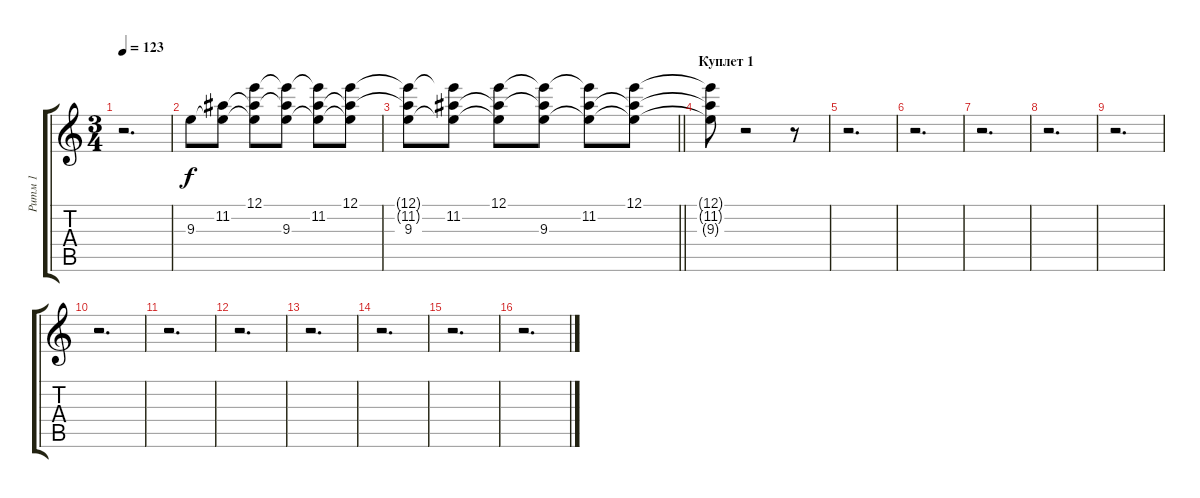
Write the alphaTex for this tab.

\track ("Ритм 1" "Ритм 1") {instrument distortionguitar}
\staff {score tabs}
\tuning (E4 B3 G3 D3 A2 E2) {hide}
\ts (3 4)
\tempo 123
\clef g2
\ks c
r.2{d dy f} |
9.3.8 (11.2 9.3{t}).8 (12.1 11.2{t} 9.3{t}).8 (12.1{t} 11.2{t} 9.3).8 (12.1{t} 11.2 9.3{t}).8 (12.1 11.2{t} 9.3{t}).8 |
\barLineRight lightlight
(12.1{t} 11.2{t} 9.3).8 (12.1{t} 11.2 9.3{t}).8 (12.1 11.2{t} 9.3{t}).8 (12.1{t} 11.2{t} 9.3).8 (12.1{t} 11.2 9.3{t}).8 (12.1 11.2{t} 9.3{t}).8 |
\section ("" "Куплет 1")
(12.1{t} 11.2{t} 9.3{t}).8 r.2 r.8 |
r.2{d} |
r.2{d} |
r.2{d} |
r.2{d} |
r.2{d} |
r.2{d} |
r.2{d} |
r.2{d} |
r.2{d} |
r.2{d} |
r.2{d} |
r.2{d}
